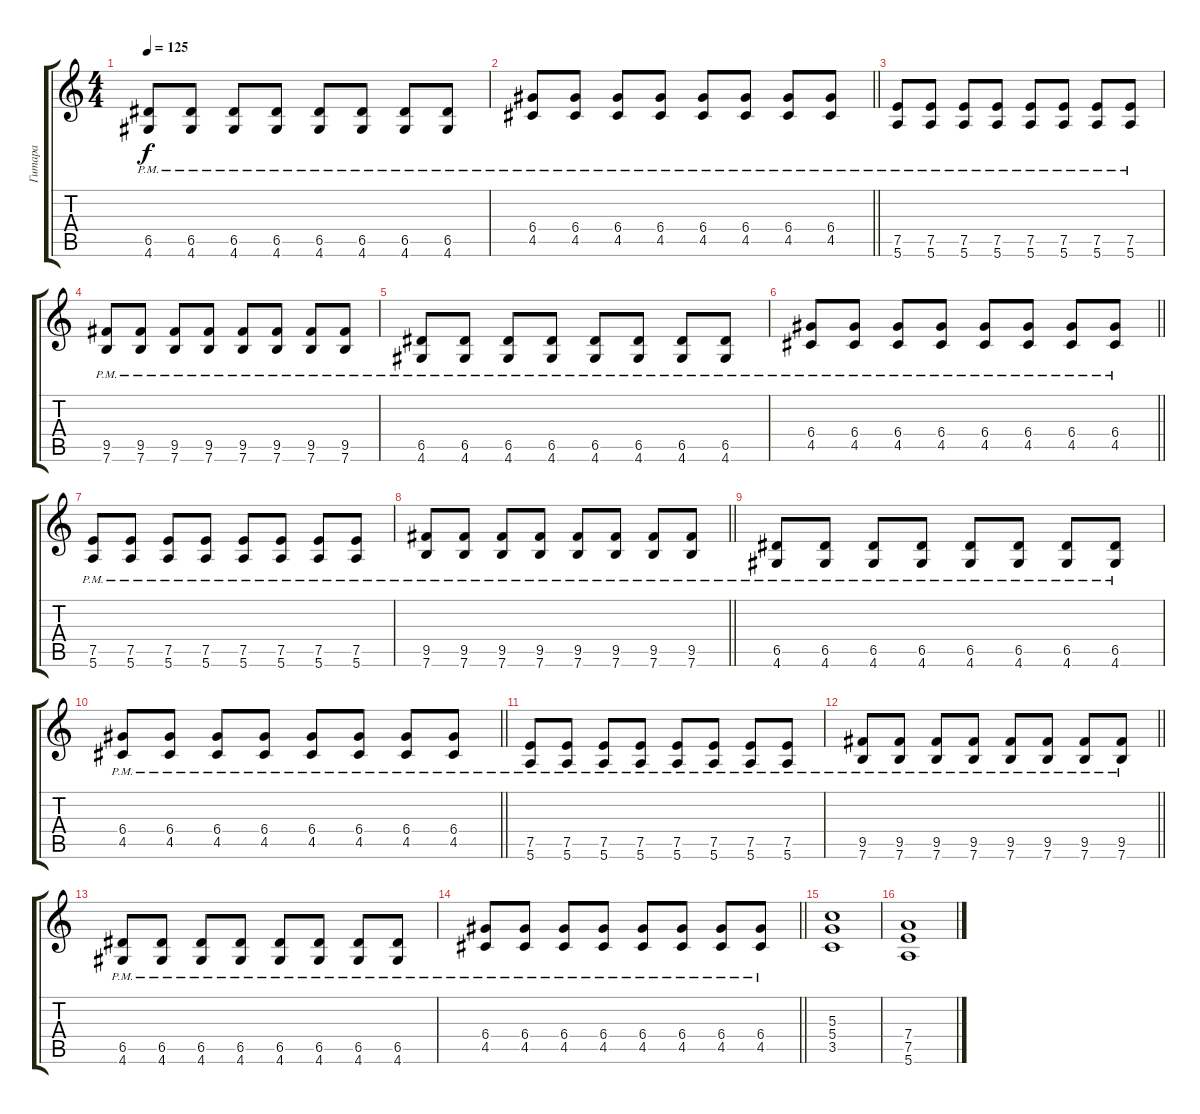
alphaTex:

\track ("Гитара" "Гитара") {instrument electricguitarclean}
\staff {score tabs}
\tuning (E4 B3 G3 D3 A2 E2) {hide}
\ts (4 4)
\tempo 125
\clef g2
\ks c
(6.5{pm} 4.6{pm}).8{dy f} (6.5{pm} 4.6{pm}).8 (6.5{pm} 4.6{pm}).8 (6.5{pm} 4.6{pm}).8 (6.5{pm} 4.6{pm}).8 (6.5{pm} 4.6{pm}).8 (6.5{pm} 4.6{pm}).8 (6.5{pm} 4.6{pm}).8 |
\barLineRight lightlight
(6.4{pm} 4.5{pm}).8 (6.4{pm} 4.5{pm}).8 (6.4{pm} 4.5{pm}).8 (6.4{pm} 4.5{pm}).8 (6.4{pm} 4.5{pm}).8 (6.4{pm} 4.5{pm}).8 (6.4{pm} 4.5{pm}).8 (6.4{pm} 4.5{pm}).8 |
(7.5{pm} 5.6{pm}).8 (7.5{pm} 5.6{pm}).8 (7.5{pm} 5.6{pm}).8 (7.5{pm} 5.6{pm}).8 (7.5{pm} 5.6{pm}).8 (7.5{pm} 5.6{pm}).8 (7.5{pm} 5.6{pm}).8 (7.5{pm} 5.6{pm}).8 |
(9.5{pm} 7.6{pm}).8 (9.5{pm} 7.6{pm}).8 (9.5{pm} 7.6{pm}).8 (9.5{pm} 7.6{pm}).8 (9.5{pm} 7.6{pm}).8 (9.5{pm} 7.6{pm}).8 (9.5{pm} 7.6{pm}).8 (9.5{pm} 7.6{pm}).8 |
(6.5{pm} 4.6{pm}).8 (6.5{pm} 4.6{pm}).8 (6.5{pm} 4.6{pm}).8 (6.5{pm} 4.6{pm}).8 (6.5{pm} 4.6{pm}).8 (6.5{pm} 4.6{pm}).8 (6.5{pm} 4.6{pm}).8 (6.5{pm} 4.6{pm}).8 |
\barLineRight lightlight
(6.4{pm} 4.5{pm}).8 (6.4{pm} 4.5{pm}).8 (6.4{pm} 4.5{pm}).8 (6.4{pm} 4.5{pm}).8 (6.4{pm} 4.5{pm}).8 (6.4{pm} 4.5{pm}).8 (6.4{pm} 4.5{pm}).8 (6.4{pm} 4.5{pm}).8 |
(7.5{pm} 5.6{pm}).8 (7.5{pm} 5.6{pm}).8 (7.5{pm} 5.6{pm}).8 (7.5{pm} 5.6{pm}).8 (7.5{pm} 5.6{pm}).8 (7.5{pm} 5.6{pm}).8 (7.5{pm} 5.6{pm}).8 (7.5{pm} 5.6{pm}).8 |
\barLineRight lightlight
(9.5{pm} 7.6{pm}).8 (9.5{pm} 7.6{pm}).8 (9.5{pm} 7.6{pm}).8 (9.5{pm} 7.6{pm}).8 (9.5{pm} 7.6{pm}).8 (9.5{pm} 7.6{pm}).8 (9.5{pm} 7.6{pm}).8 (9.5{pm} 7.6{pm}).8 |
(6.5{pm} 4.6{pm}).8 (6.5{pm} 4.6{pm}).8 (6.5{pm} 4.6{pm}).8 (6.5{pm} 4.6{pm}).8 (6.5{pm} 4.6{pm}).8 (6.5{pm} 4.6{pm}).8 (6.5{pm} 4.6{pm}).8 (6.5{pm} 4.6{pm}).8 |
\barLineRight lightlight
(6.4{pm} 4.5{pm}).8 (6.4{pm} 4.5{pm}).8 (6.4{pm} 4.5{pm}).8 (6.4{pm} 4.5{pm}).8 (6.4{pm} 4.5{pm}).8 (6.4{pm} 4.5{pm}).8 (6.4{pm} 4.5{pm}).8 (6.4{pm} 4.5{pm}).8 |
(7.5{pm} 5.6{pm}).8 (7.5{pm} 5.6{pm}).8 (7.5{pm} 5.6{pm}).8 (7.5{pm} 5.6{pm}).8 (7.5{pm} 5.6{pm}).8 (7.5{pm} 5.6{pm}).8 (7.5{pm} 5.6{pm}).8 (7.5{pm} 5.6{pm}).8 |
\barLineRight lightlight
(9.5{pm} 7.6{pm}).8 (9.5{pm} 7.6{pm}).8 (9.5{pm} 7.6{pm}).8 (9.5{pm} 7.6{pm}).8 (9.5{pm} 7.6{pm}).8 (9.5{pm} 7.6{pm}).8 (9.5{pm} 7.6{pm}).8 (9.5{pm} 7.6{pm}).8 |
(6.5{pm} 4.6{pm}).8 (6.5{pm} 4.6{pm}).8 (6.5{pm} 4.6{pm}).8 (6.5{pm} 4.6{pm}).8 (6.5{pm} 4.6{pm}).8 (6.5{pm} 4.6{pm}).8 (6.5{pm} 4.6{pm}).8 (6.5{pm} 4.6{pm}).8 |
\barLineRight lightlight
(6.4{pm} 4.5{pm}).8 (6.4{pm} 4.5{pm}).8 (6.4{pm} 4.5{pm}).8 (6.4{pm} 4.5{pm}).8 (6.4{pm} 4.5{pm}).8 (6.4{pm} 4.5{pm}).8 (6.4{pm} 4.5{pm}).8 (6.4{pm} 4.5{pm}).8 |
(5.3 5.4 3.5).1{balance 16 instrument distortionguitar} |
(7.4 7.5 5.6).1
